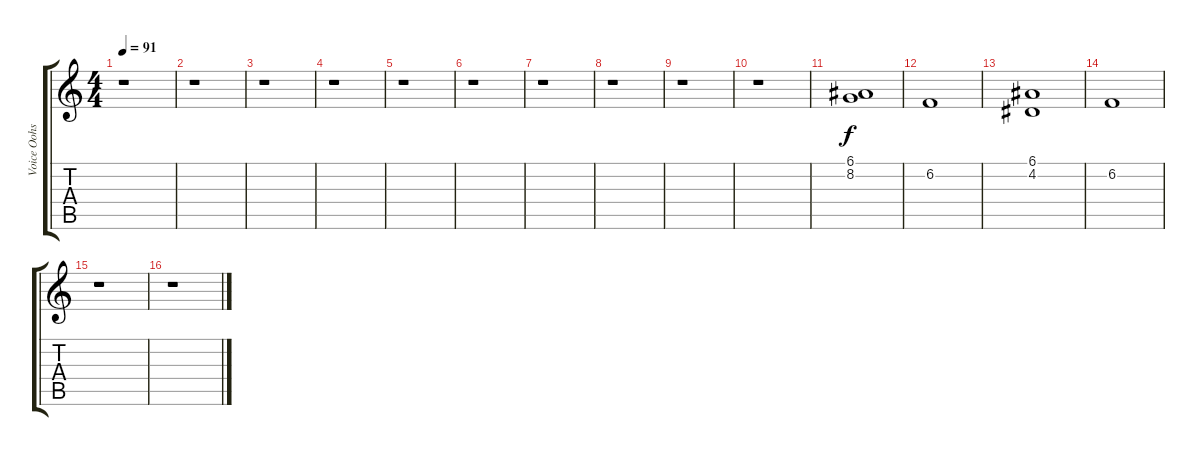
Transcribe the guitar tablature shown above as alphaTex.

\track ("Voice Oohs" "Voice Oohs") {instrument voiceoohs}
\staff {score tabs}
\tuning (E4 B3 G3 D3 A2 E2) {hide}
\ts (4 4)
\tempo 91
\clef g2
\ks c
r.1{dy mf} |
r.1 |
r.1 |
r.1 |
r.1 |
r.1 |
r.1 |
r.1 |
r.1 |
r.1 |
(6.1 8.2).1{dy f} |
6.2.1 |
(6.1 4.2).1 |
6.2.1 |
r.1 |
r.1
